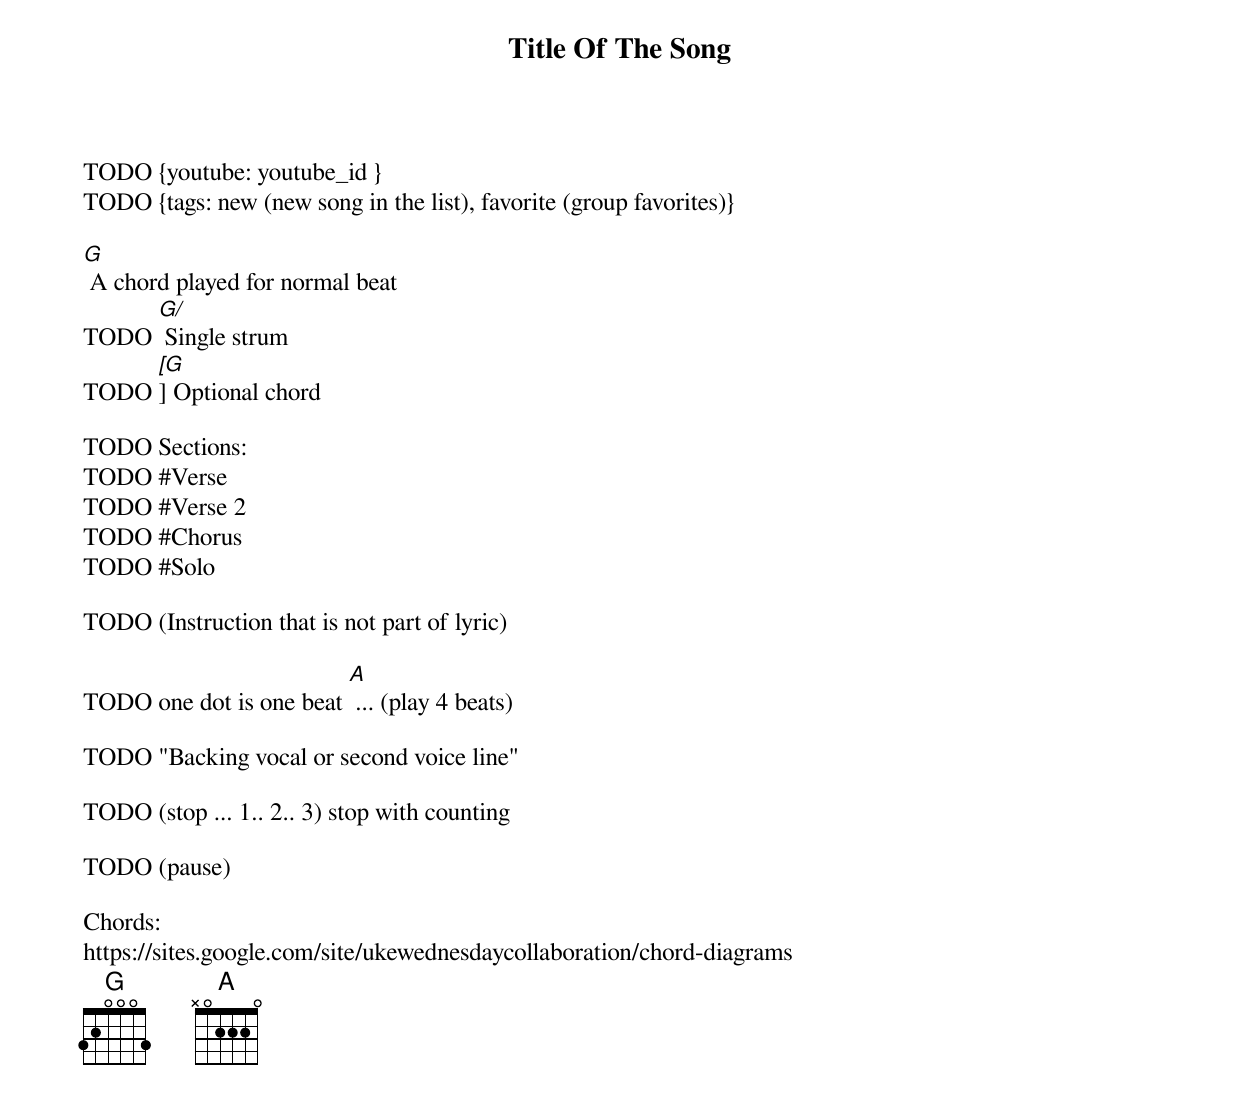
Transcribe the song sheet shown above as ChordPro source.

{t: Title Of The Song }
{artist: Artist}
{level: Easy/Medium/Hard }
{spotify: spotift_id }
TODO {youtube: youtube_id }
TODO {tags: new (new song in the list), favorite (group favorites)}

[G] A chord played for normal beat
TODO [G/] Single strum
TODO [[G]] Optional chord

TODO Sections:
TODO #Verse
TODO #Verse 2
TODO #Chorus
TODO #Solo

TODO (Instruction that is not part of lyric)

TODO one dot is one beat [A] ... (play 4 beats)

TODO "Backing vocal or second voice line"

TODO (stop ... 1.. 2.. 3) stop with counting

TODO (pause)

Chords:
https://sites.google.com/site/ukewednesdaycollaboration/chord-diagrams
